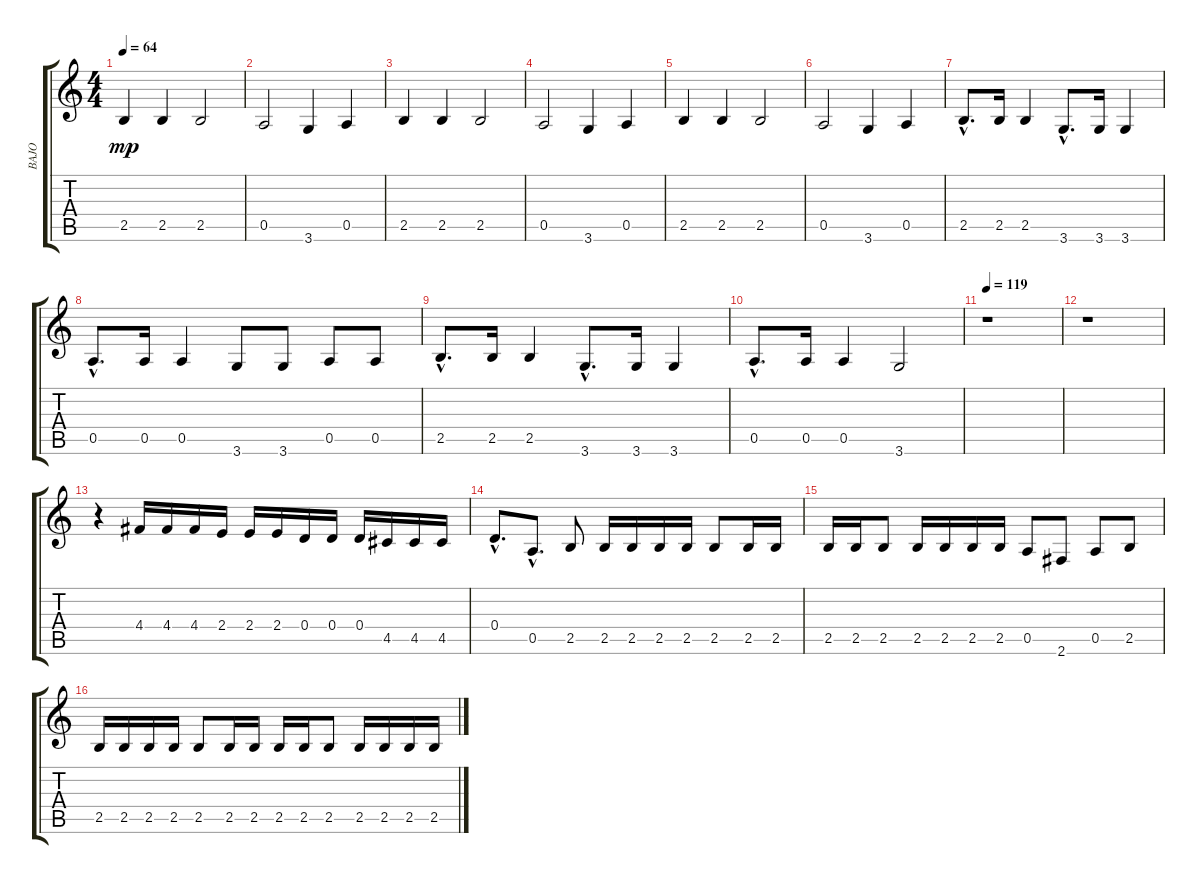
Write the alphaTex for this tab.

\track ("BAJO" "BAJO") {instrument electricbassfinger}
\staff {score tabs}
\tuning (E4 B3 G3 D3 A2 E2) {hide}
\ts (4 4)
\tempo 64
\clef g2
\ks c
2.5.4{dy mp} 2.5.4 2.5.2 |
0.5.2 3.6.4 0.5.4 |
2.5.4 2.5.4 2.5.2 |
0.5.2 3.6.4 0.5.4 |
2.5.4 2.5.4 2.5.2 |
0.5.2 3.6.4 0.5.4 |
2.5{hac}.8{d} 2.5.16 2.5.4 3.6{hac}.8{d} 3.6.16 3.6.4 |
0.5{hac}.8{d} 0.5.16 0.5.4 3.6.8 3.6.8 0.5.8 0.5.8 |
2.5{hac}.8{d} 2.5.16 2.5.4 3.6{hac}.8{d} 3.6.16 3.6.4 |
0.5{hac}.8{d} 0.5.16 0.5.4 3.6.2 |
\tempo 119
r.1 |
r.1 |
r.4 4.4.16 4.4.16 4.4.16 2.4.16 2.4.16 2.4.16 0.4.16 0.4.16 0.4.16 4.5.16 4.5.16 4.5.16 |
0.4{hac}.8{d} 0.5{hac}.8{d} 2.5.8 2.5.16 2.5.16 2.5.16 2.5.16 2.5.8 2.5.16 2.5.16 |
2.5.16 2.5.16 2.5.8 2.5.16 2.5.16 2.5.16 2.5.16 0.5.8 2.6.8 0.5.8 2.5.8 |
2.5.16 2.5.16 2.5.16 2.5.16 2.5.8 2.5.16 2.5.16 2.5.16 2.5.16 2.5.8 2.5.16 2.5.16 2.5.16 2.5.16
